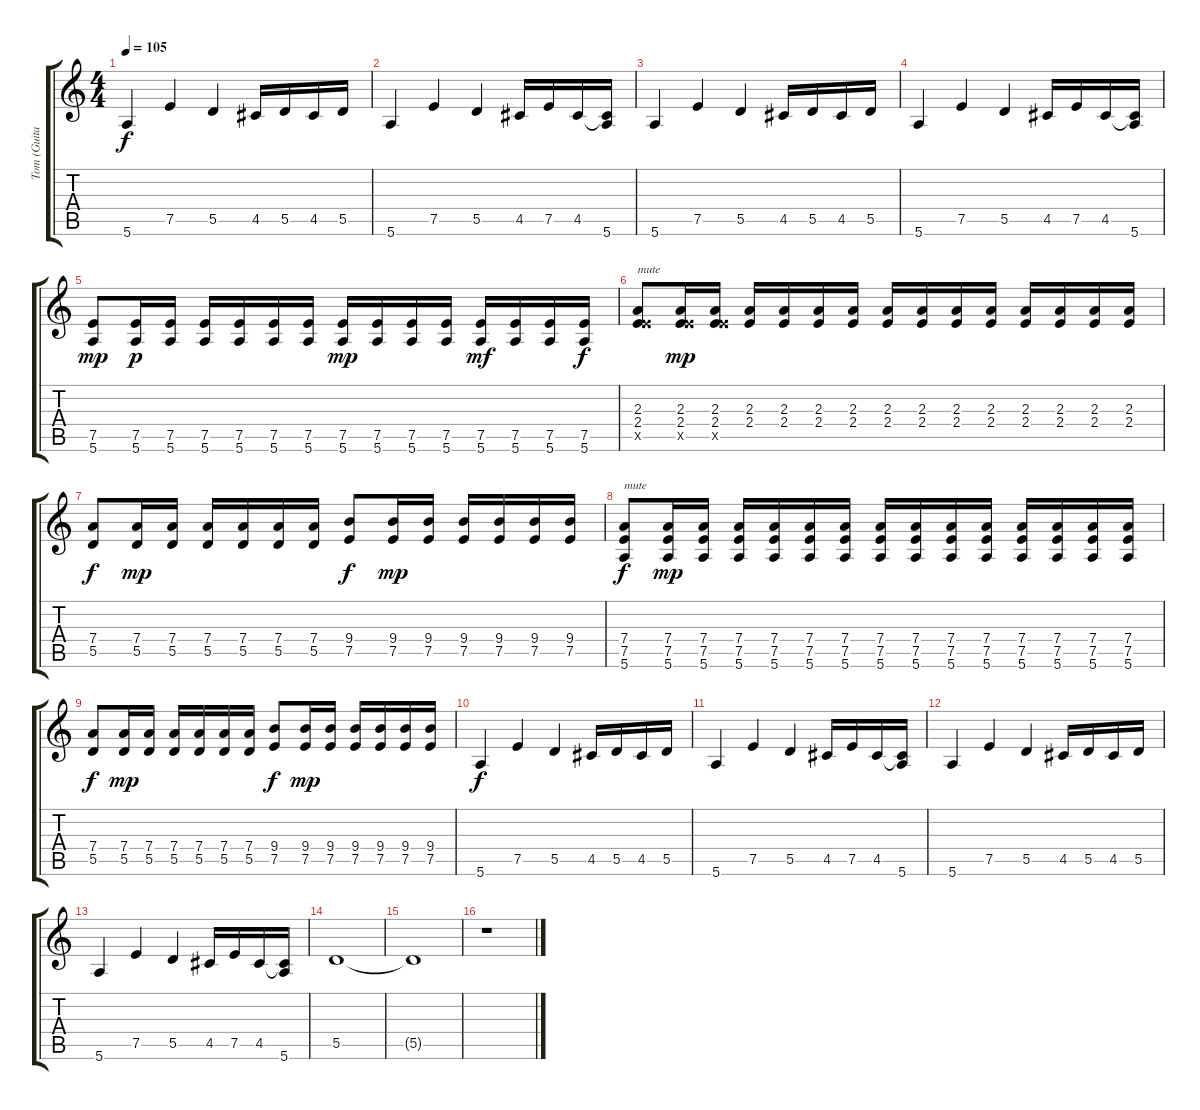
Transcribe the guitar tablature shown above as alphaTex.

\track ("Tom (Guitar)" "Tom (Guita") {instrument distortionguitar}
\staff {score tabs}
\tuning (E4 B3 G3 D3 A2 E2) {hide}
\ts (4 4)
\tempo 105
\clef g2
\ks c
5.6.4{dy f instrument distortionguitar} 7.5.4 5.5.4 4.5.16 5.5.16 4.5.16 5.5.16 |
5.6.4 7.5.4 5.5.4 4.5.16 7.5.16 4.5.16 (4.5{t} 5.6).16 |
5.6.4 7.5.4 5.5.4 4.5.16 5.5.16 4.5.16 5.5.16 |
5.6.4 7.5.4 5.5.4 4.5.16 7.5.16 4.5.16 (4.5{t} 5.6).16 |
(7.5 5.6).8{dy mp} (7.5 5.6).16{dy p} (7.5 5.6).16 (7.5 5.6).16 (7.5 5.6).16 (7.5 5.6).16 (7.5 5.6).16 (7.5 5.6).16{dy mp} (7.5 5.6).16 (7.5 5.6).16 (7.5 5.6).16 (7.5 5.6).16{dy mf} (7.5 5.6).16 (7.5 5.6).16 (7.5 5.6).16{dy f} |
(2.3 2.4 7.5{x}).8{txt "mute"} (2.3 2.4 7.5{x}).16{dy mp} (2.3 2.4 7.5{x}).16 (2.3 2.4).16 (2.3 2.4).16 (2.3 2.4).16 (2.3 2.4).16 (2.3 2.4).16 (2.3 2.4).16 (2.3 2.4).16 (2.3 2.4).16 (2.3 2.4).16 (2.3 2.4).16 (2.3 2.4).16 (2.3 2.4).16 |
(7.4 5.5).8{dy f} (7.4 5.5).16{dy mp} (7.4 5.5).16 (7.4 5.5).16 (7.4 5.5).16 (7.4 5.5).16 (7.4 5.5).16 (9.4 7.5).8{dy f} (9.4 7.5).16{dy mp} (9.4 7.5).16 (9.4 7.5).16 (9.4 7.5).16 (9.4 7.5).16 (9.4 7.5).16 |
(7.4 7.5 5.6).8{txt "mute" dy f} (7.4 7.5 5.6).16{dy mp} (7.4 7.5 5.6).16 (7.4 7.5 5.6).16 (7.4 7.5 5.6).16 (7.4 7.5 5.6).16 (7.4 7.5 5.6).16 (7.4 7.5 5.6).16 (7.4 7.5 5.6).16 (7.4 7.5 5.6).16 (7.4 7.5 5.6).16 (7.4 7.5 5.6).16 (7.4 7.5 5.6).16 (7.4 7.5 5.6).16 (7.4 7.5 5.6).16 |
(7.4 5.5).8{dy f} (7.4 5.5).16{dy mp} (7.4 5.5).16 (7.4 5.5).16 (7.4 5.5).16 (7.4 5.5).16 (7.4 5.5).16 (9.4 7.5).8{dy f} (9.4 7.5).16{dy mp} (9.4 7.5).16 (9.4 7.5).16 (9.4 7.5).16 (9.4 7.5).16 (9.4 7.5).16 |
5.6.4{dy f} 7.5.4 5.5.4 4.5.16 5.5.16 4.5.16 5.5.16 |
5.6.4 7.5.4 5.5.4 4.5.16 7.5.16 4.5.16 (4.5{t} 5.6).16 |
5.6.4 7.5.4 5.5.4 4.5.16 5.5.16 4.5.16 5.5.16 |
5.6.4 7.5.4 5.5.4 4.5.16 7.5.16 4.5.16 (4.5{t} 5.6).16 |
5.5.1 |
5.5{t}.1 |
r.1
